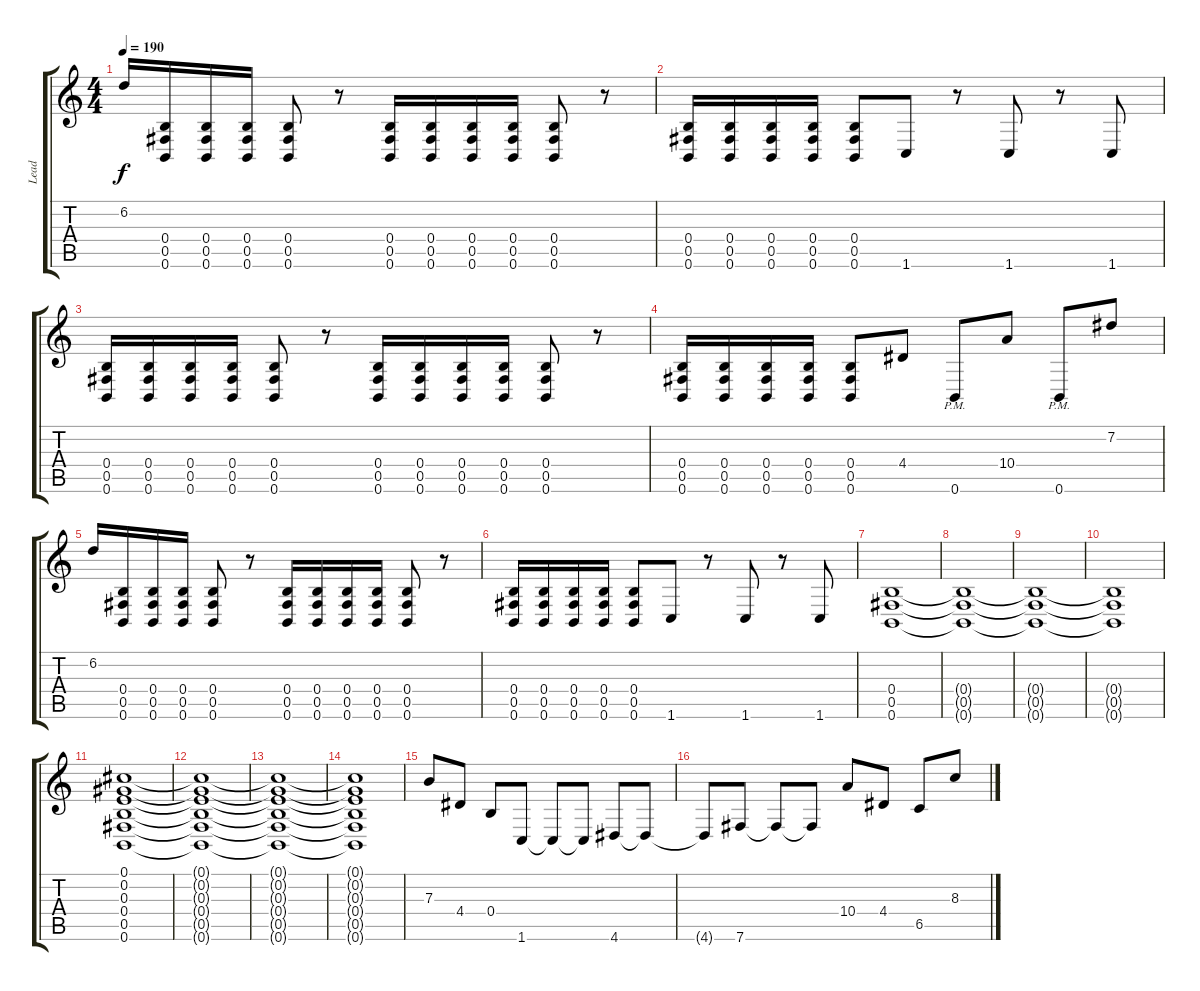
\track ("Lead" "Lead") {instrument distortionguitar}
\staff {score tabs}
\tuning (Db4 Ab3 E3 B2 Gb2 B1) {hide}
\ts (4 4)
\tempo 190
\clef g2
\ks c
6.2.16{dy f} (0.4 0.5 0.6).16 (0.4 0.5 0.6).16 (0.4 0.5 0.6).16 (0.4 0.5 0.6).8 r.8 (0.4 0.5 0.6).16 (0.4 0.5 0.6).16 (0.4 0.5 0.6).16 (0.4 0.5 0.6).16 (0.4 0.5 0.6).8 r.8 |
(0.4 0.5 0.6).16 (0.4 0.5 0.6).16 (0.4 0.5 0.6).16 (0.4 0.5 0.6).16 (0.4 0.5 0.6).8 1.6.8 r.8 1.6.8 r.8 1.6.8 |
(0.4 0.5 0.6).16 (0.4 0.5 0.6).16 (0.4 0.5 0.6).16 (0.4 0.5 0.6).16 (0.4 0.5 0.6).8 r.8 (0.4 0.5 0.6).16 (0.4 0.5 0.6).16 (0.4 0.5 0.6).16 (0.4 0.5 0.6).16 (0.4 0.5 0.6).8 r.8 |
(0.4 0.5 0.6).16 (0.4 0.5 0.6).16 (0.4 0.5 0.6).16 (0.4 0.5 0.6).16 (0.4 0.5 0.6).8 4.4.8 0.6{pm}.8 10.4.8 0.6{pm}.8 7.2.8 |
6.2.16 (0.4 0.5 0.6).16 (0.4 0.5 0.6).16 (0.4 0.5 0.6).16 (0.4 0.5 0.6).8 r.8 (0.4 0.5 0.6).16 (0.4 0.5 0.6).16 (0.4 0.5 0.6).16 (0.4 0.5 0.6).16 (0.4 0.5 0.6).8 r.8 |
(0.4 0.5 0.6).16 (0.4 0.5 0.6).16 (0.4 0.5 0.6).16 (0.4 0.5 0.6).16 (0.4 0.5 0.6).8 1.6.8 r.8 1.6.8 r.8 1.6.8 |
(0.4 0.5 0.6).1 |
(0.4{t} 0.5{t} 0.6{t}).1 |
(0.4{t} 0.5{t} 0.6{t}).1 |
(0.4{t} 0.5{t} 0.6{t}).1 |
(0.1 0.2 0.3 0.4 0.5 0.6).1 |
(0.1{t} 0.2{t} 0.3{t} 0.4{t} 0.5{t} 0.6{t}).1 |
(0.1{t} 0.2{t} 0.3{t} 0.4{t} 0.5{t} 0.6{t}).1 |
(0.1{t} 0.2{t} 0.3{t} 0.4{t} 0.5{t} 0.6{t}).1 |
7.3.8 4.4.8 0.4.8 1.6.8 1.6{t}.8 1.6{t}.8 4.6.8 4.6{t}.8 |
4.6{t}.8 7.6.8 7.6{t}.8 7.6{t}.8 10.4.8 4.4.8 6.5.8 8.3.8
